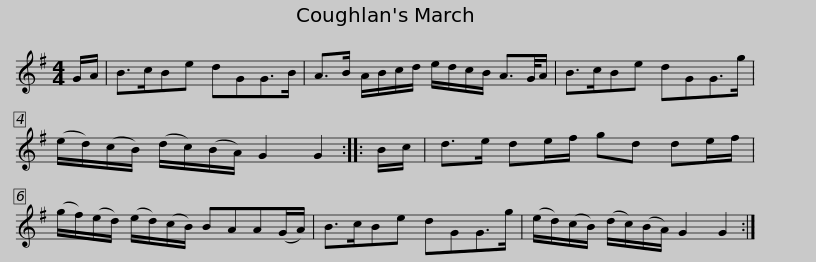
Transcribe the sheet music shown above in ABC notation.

X:1
L:1/8
M:4/4
I:linebreak $
K:G
V:1 treble
V:1
 G/A/ | B>cBe dGG>B | A>B A/B/c/d/ e/d/c/B/ A3/2G/4A/ | B>cBe dGG>g | (e/d/)(c/B/) (d/c/)(B/A/) G2 G2 ::$ %5
 B/c/ | d>e de/f/ gd de/f/ | (g/f/)(e/d/) (e/d/)(c/B/) BAA(G/A/) | B>cBe dGG>g | (e/d/)(c/B/) (d/c/)(B/A/) G2 G2 :| %10
